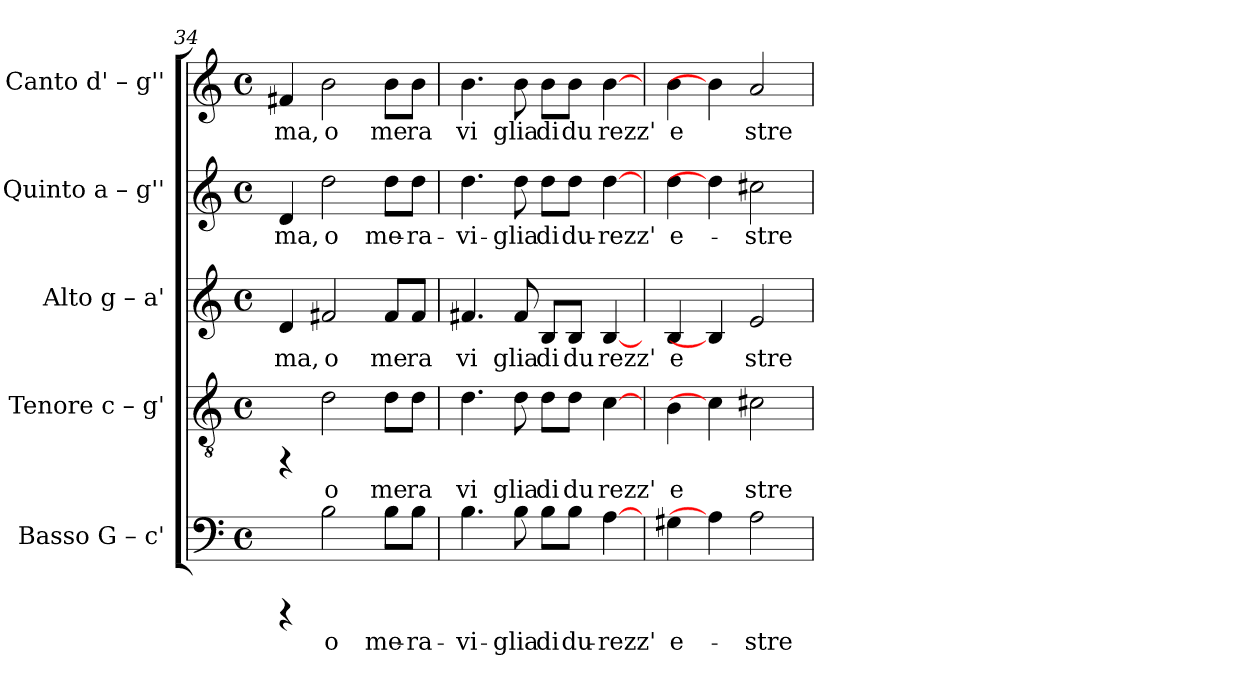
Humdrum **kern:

**kern	**text	**kern	**text	**kern	**text	**kern	**text	**kern	**text
*part5	*part5	*part4	*part4	*part3	*part3	*part2	*part2	*part1	*part1
*staff5	*staff5	*staff4	*staff4	*staff3	*staff3	*staff2	*staff2	*staff1	*staff1
*I"Basso  G – c'	*	*I"Tenore  c – g'	*	*I"Alto  g – a'	*	*I"Quinto  a – g''	*	*I"Canto  d' – g''	*
*clefF4	*	*clefGv2	*	*clefG2	*	*clefG2	*	*clefG2	*
*k[]	*	*k[]	*	*k[]	*	*k[]	*	*k[]	*
*C:	*	*C:	*	*C:	*	*C:	*	*C:	*
*M4/4	*	*M4/4	*	*M4/4	*	*M4/4	*	*M4/4	*
*met(c)	*	*met(c)	*	*met(c)	*	*met(c)	*	*met(c)	*
=34	=34	=34	=34	=34	=34	=34	=34	=34	=34
!	!	!	!	!	!LO:LY:b:rj	!	!LO:LY:b:rj	!	!LO:LY:b:rj
4rCCC	.	4rFF	.	4d/	ma,	4d/	-ma,	4f#X/	ma,
!	!LO:LY:b:rj	!	!LO:LY:b:rj	!	!LO:LY:b:rj	!	!LO:LY:b:rj	!	!LO:LY:b:rj
2B\	o	2d\	o	2f#X/	o	2dd\	o	2b\	o
!	!LO:LY:b:rj	!	!LO:LY:b:rj	!	!LO:LY:b:rj	!	!LO:LY:b:rj	!	!LO:LY:b:rj
8B\L	me-	8d\L	me	8f#/L	me	8dd\L	me-	8b\L	me
!	!LO:LY:b:rj	!	!LO:LY:b:rj	!	!LO:LY:b:rj	!	!LO:LY:b:rj	!	!LO:LY:b:rj
8B\J	-ra-	8d\J	ra	8f#/J	ra	8dd\J	-ra-	8b\J	ra
=35	=35	=35	=35	=35	=35	=35	=35	=35	=35
!	!LO:LY:b:rj	!	!LO:LY:b:rj	!	!LO:LY:b:rj	!	!LO:LY:b:rj	!	!LO:LY:b:rj
4.B\	-vi-	4.d\	vi	4.f#X/	vi	4.dd\	-vi-	4.b\	vi
!	!LO:LY:b:rj	!	!LO:LY:b:rj	!	!LO:LY:b:rj	!	!LO:LY:b:rj	!	!LO:LY:b:rj
8B\	-glia	8d\	glia	8f#/	glia	8dd\	-glia	8b\	glia
!	!LO:LY:b:rj	!	!LO:LY:b:rj	!	!LO:LY:b:rj	!	!LO:LY:b:rj	!	!LO:LY:b:rj
8B\L	di	8d\L	di	8B/L	di	8dd\L	di	8b\L	di
!	!LO:LY:b:rj	!	!LO:LY:b:rj	!	!LO:LY:b:rj	!	!LO:LY:b:rj	!	!LO:LY:b:rj
8B\J	du-	8d\J	du	8B/J	du	8dd\J	du-	8b\J	du
!	!LO:LY:b:rj	!	!LO:LY:b:rj	!	!LO:LY:b:rj	!	!LO:LY:b:rj	!	!LO:LY:b:rj
[4A\	-rezz'	[4c\	rezz'	[4B/	rezz'	[4dd\	-rezz'	[4b\	rezz'
=36	=36	=36	=36	=36	=36	=36	=36	=36	=36
!	!LO:LY:b:rj	!	!LO:LY:b:rj	!	!LO:LY:b:rj	!	!LO:LY:b:rj	!	!LO:LY:b:rj
4G#X\	e-	4B\	e	4B/	e	4dd\	e-	4b\	e
4A\]	.	4c\]	.	4B/]	.	4dd\]	.	4b\]	.
!	!LO:LY:b:rj	!	!LO:LY:b:rj	!	!LO:LY:b:rj	!	!LO:LY:b:rj	!	!LO:LY:b:rj
2A\	-stre-	2c#X\	stre	2e/	stre	2cc#X\	-stre-	2a/	stre
=	=	=	=	=	=	=	=	=	=
*-	*-	*-	*-	*-	*-	*-	*-	*-	*-
